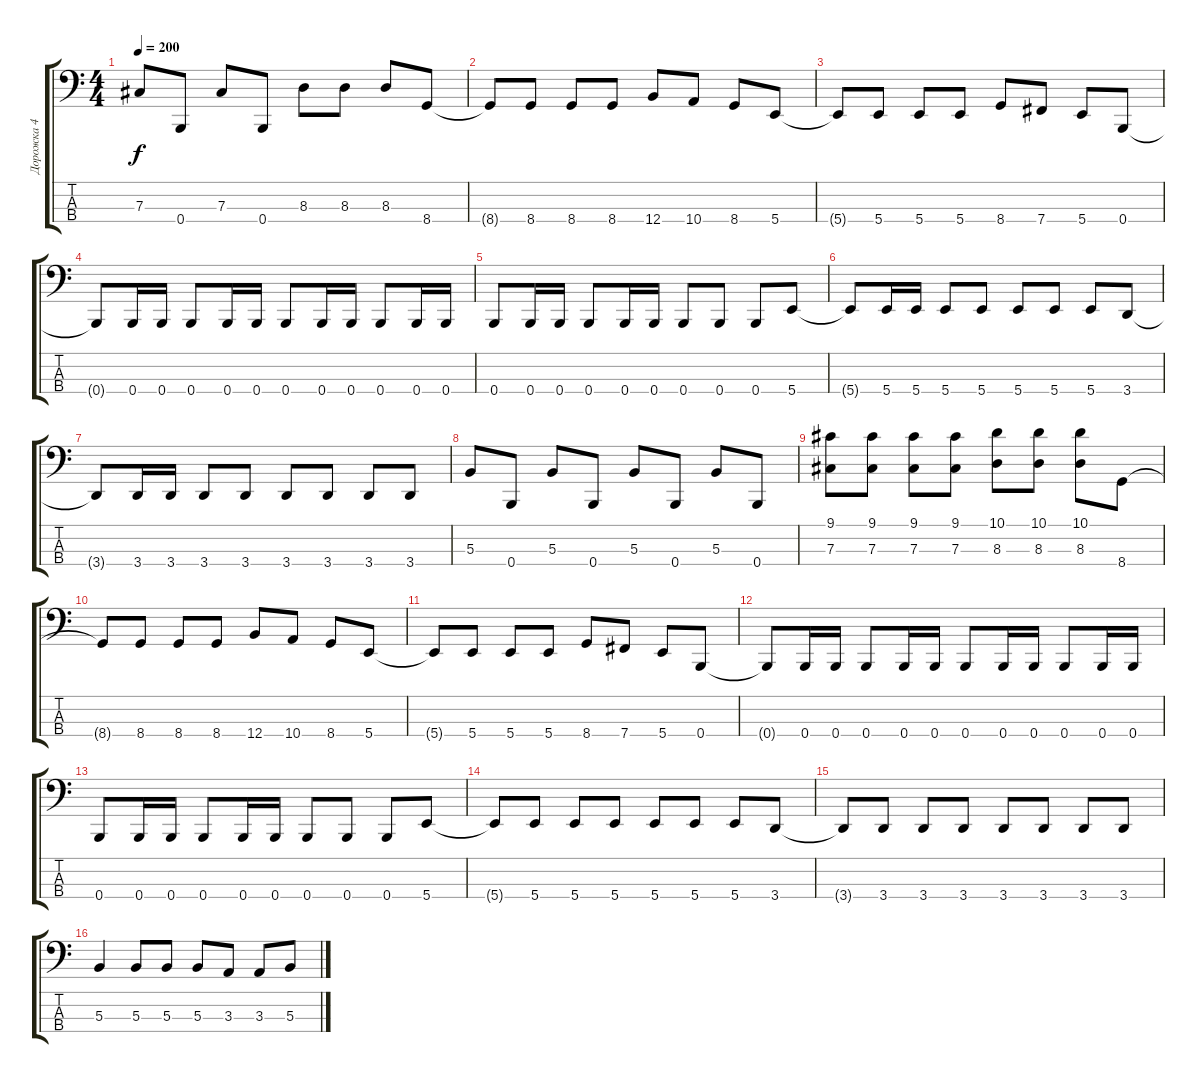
\track ("Дорожка 4" "Дорожка 4") {instrument electricbassfinger}
\staff {score tabs}
\tuning (E2 B1 Gb1 B0) {hide}
\ts (4 4)
\tempo 200
\clef f4
\ks c
7.3.8{dy f} 0.4.8 7.3.8 0.4.8 8.3.8 8.3.8 8.3.8 8.4.8 |
8.4{t}.8 8.4.8 8.4.8 8.4.8 12.4.8 10.4.8 8.4.8 5.4.8 |
5.4{t}.8 5.4.8 5.4.8 5.4.8 8.4.8 7.4.8 5.4.8 0.4.8 |
0.4{t}.8 0.4.16 0.4.16 0.4.8 0.4.16 0.4.16 0.4.8 0.4.16 0.4.16 0.4.8 0.4.16 0.4.16 |
0.4.8 0.4.16 0.4.16 0.4.8 0.4.16 0.4.16 0.4.8 0.4.8 0.4.8 5.4.8 |
5.4{t}.8 5.4.16 5.4.16 5.4.8 5.4.8 5.4.8 5.4.8 5.4.8 3.4.8 |
3.4{t}.8 3.4.16 3.4.16 3.4.8 3.4.8 3.4.8 3.4.8 3.4.8 3.4.8 |
5.3.8 0.4.8 5.3.8 0.4.8 5.3.8 0.4.8 5.3.8 0.4.8 |
(9.1 7.3).8 (9.1 7.3).8 (9.1 7.3).8 (9.1 7.3).8 (10.1 8.3).8 (10.1 8.3).8 (10.1 8.3).8 8.4.8 |
8.4{t}.8 8.4.8 8.4.8 8.4.8 12.4.8 10.4.8 8.4.8 5.4.8 |
5.4{t}.8 5.4.8 5.4.8 5.4.8 8.4.8 7.4.8 5.4.8 0.4.8 |
0.4{t}.8 0.4.16 0.4.16 0.4.8 0.4.16 0.4.16 0.4.8 0.4.16 0.4.16 0.4.8 0.4.16 0.4.16 |
0.4.8 0.4.16 0.4.16 0.4.8 0.4.16 0.4.16 0.4.8 0.4.8 0.4.8 5.4.8 |
5.4{t}.8 5.4.8 5.4.8 5.4.8 5.4.8 5.4.8 5.4.8 3.4.8 |
3.4{t}.8 3.4.8 3.4.8 3.4.8 3.4.8 3.4.8 3.4.8 3.4.8 |
5.3.4 5.3.8 5.3.8 5.3.8 3.3.8 3.3.8 5.3.8
